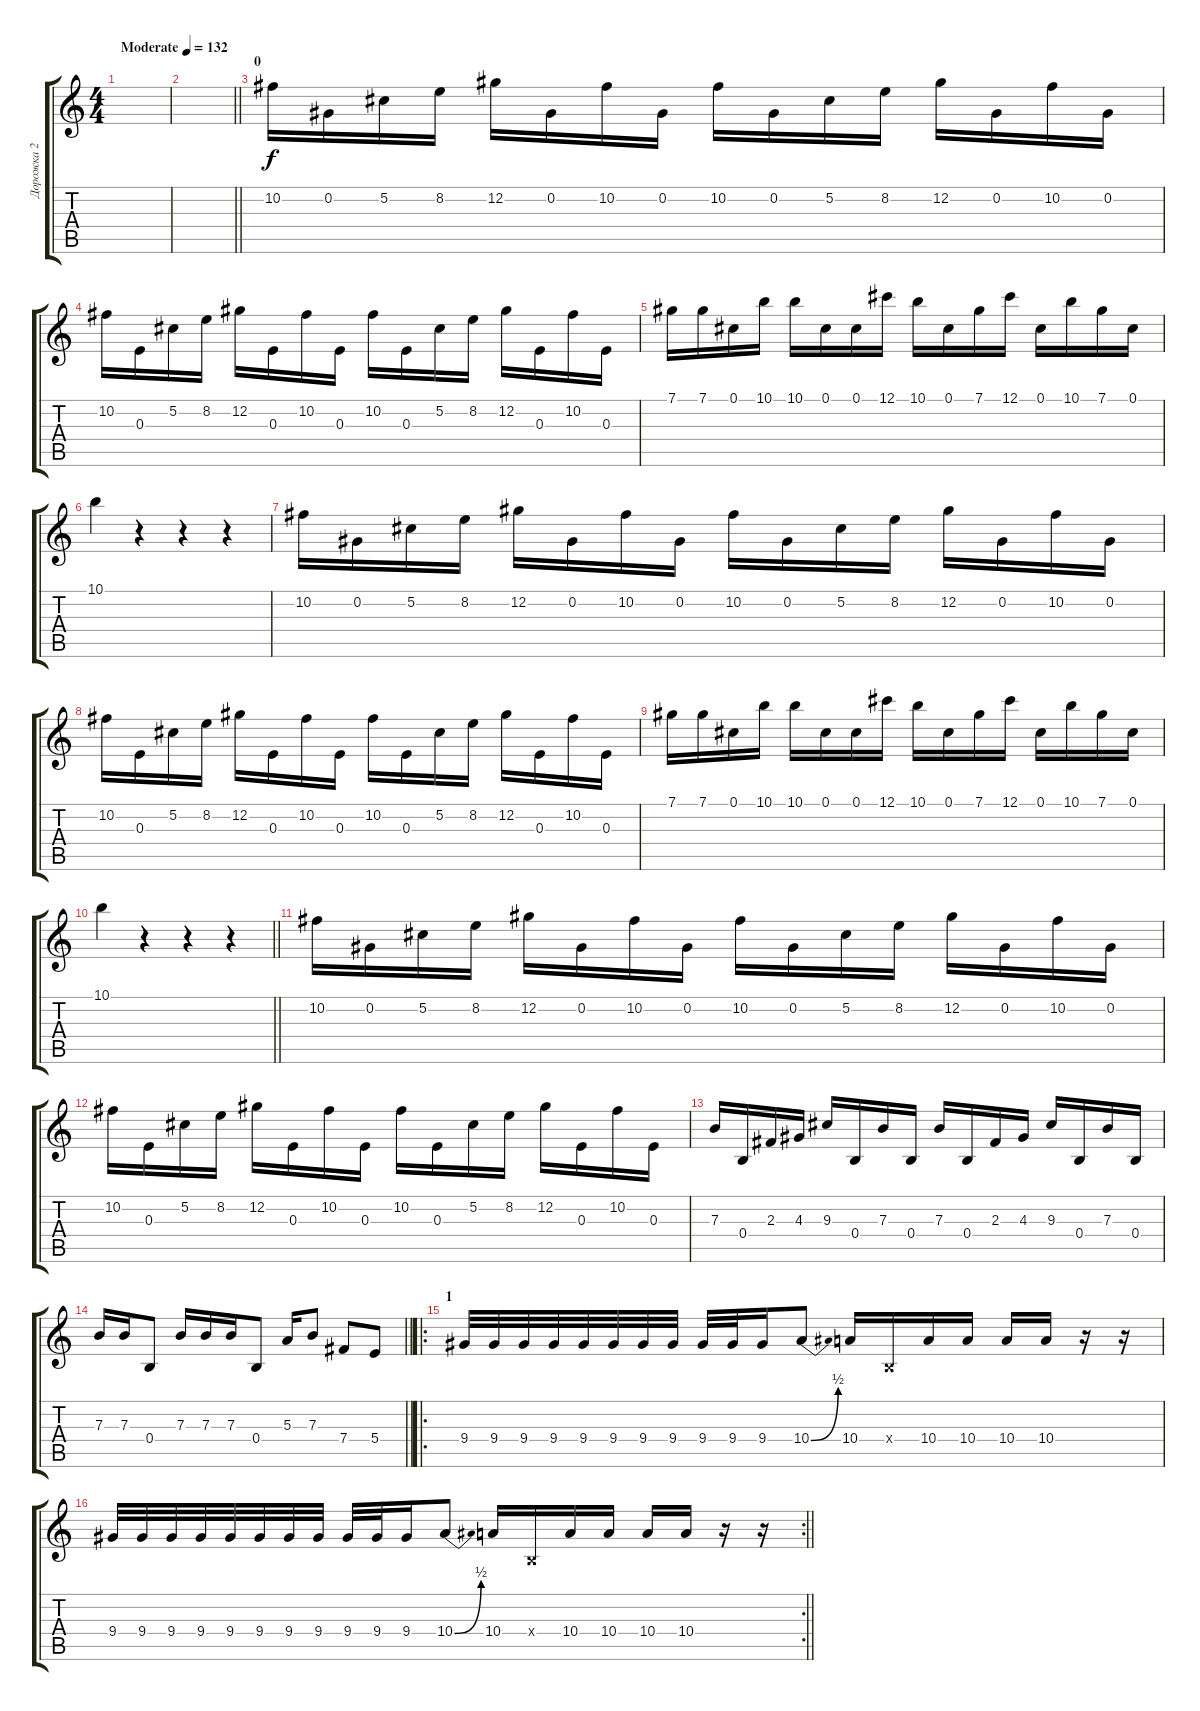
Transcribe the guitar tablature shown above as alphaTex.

\track ("Дорожка 2" "Дорожка 2") {instrument distortionguitar}
\staff {score tabs}
\tuning (Db4 Ab3 E3 B2 Gb2 B1) {hide}
\ts (4 4)
\tempo (132 "Moderate")
\clef g2
\ks c
|
\barLineRight lightlight
|
\section ("" "0")
10.2.16 0.2.16 5.2.16 8.2.16 12.2.16 0.2.16 10.2.16 0.2.16 10.2.16 0.2.16 5.2.16 8.2.16 12.2.16 0.2.16 10.2.16 0.2.16 |
10.2.16 0.3.16 5.2.16 8.2.16 12.2.16 0.3.16 10.2.16 0.3.16 10.2.16 0.3.16 5.2.16 8.2.16 12.2.16 0.3.16 10.2.16 0.3.16 |
7.1.16 7.1.16 0.1.16 10.1.16 10.1.16 0.1.16 0.1.16 12.1.16 10.1.16 0.1.16 7.1.16 12.1.16 0.1.16 10.1.16 7.1.16 0.1.16 |
10.1.4 r.4 r.4 r.4 |
10.2.16 0.2.16 5.2.16 8.2.16 12.2.16 0.2.16 10.2.16 0.2.16 10.2.16 0.2.16 5.2.16 8.2.16 12.2.16 0.2.16 10.2.16 0.2.16 |
10.2.16 0.3.16 5.2.16 8.2.16 12.2.16 0.3.16 10.2.16 0.3.16 10.2.16 0.3.16 5.2.16 8.2.16 12.2.16 0.3.16 10.2.16 0.3.16 |
7.1.16 7.1.16 0.1.16 10.1.16 10.1.16 0.1.16 0.1.16 12.1.16 10.1.16 0.1.16 7.1.16 12.1.16 0.1.16 10.1.16 7.1.16 0.1.16 |
\barLineRight lightlight
10.1.4 r.4 r.4 r.4 |
\section ("" " ")
10.2.16 0.2.16 5.2.16 8.2.16 12.2.16 0.2.16 10.2.16 0.2.16 10.2.16 0.2.16 5.2.16 8.2.16 12.2.16 0.2.16 10.2.16 0.2.16 |
10.2.16 0.3.16 5.2.16 8.2.16 12.2.16 0.3.16 10.2.16 0.3.16 10.2.16 0.3.16 5.2.16 8.2.16 12.2.16 0.3.16 10.2.16 0.3.16 |
7.3.16 0.4.16 2.3.16 4.3.16 9.3.16 0.4.16 7.3.16 0.4.16 7.3.16 0.4.16 2.3.16 4.3.16 9.3.16 0.4.16 7.3.16 0.4.16 |
\barLineRight lightlight
7.3.16 7.3.16 0.4.8 7.3.16 7.3.16 7.3.16 0.4.8 5.3.16 7.3.8 7.4.8 5.4.8 |
\ro
\section ("" "1")
9.4.32 9.4.32 9.4.32 9.4.32 9.4.32 9.4.32 9.4.32 9.4.32 9.4.32 9.4.32 9.4.16 10.4{be (bend 0 0 60 2)}.8 10.4.16 0.4{x}.16 10.4.16 10.4.16 10.4.16 10.4.16 r.16 r.16 |
\rc 2
\barLineRight lightlight
9.4.32 9.4.32 9.4.32 9.4.32 9.4.32 9.4.32 9.4.32 9.4.32 9.4.32 9.4.32 9.4.16 10.4{be (bend 0 0 60 2)}.8 10.4.16 0.4{x}.16 10.4.16 10.4.16 10.4.16 10.4.16 r.16 r.16
